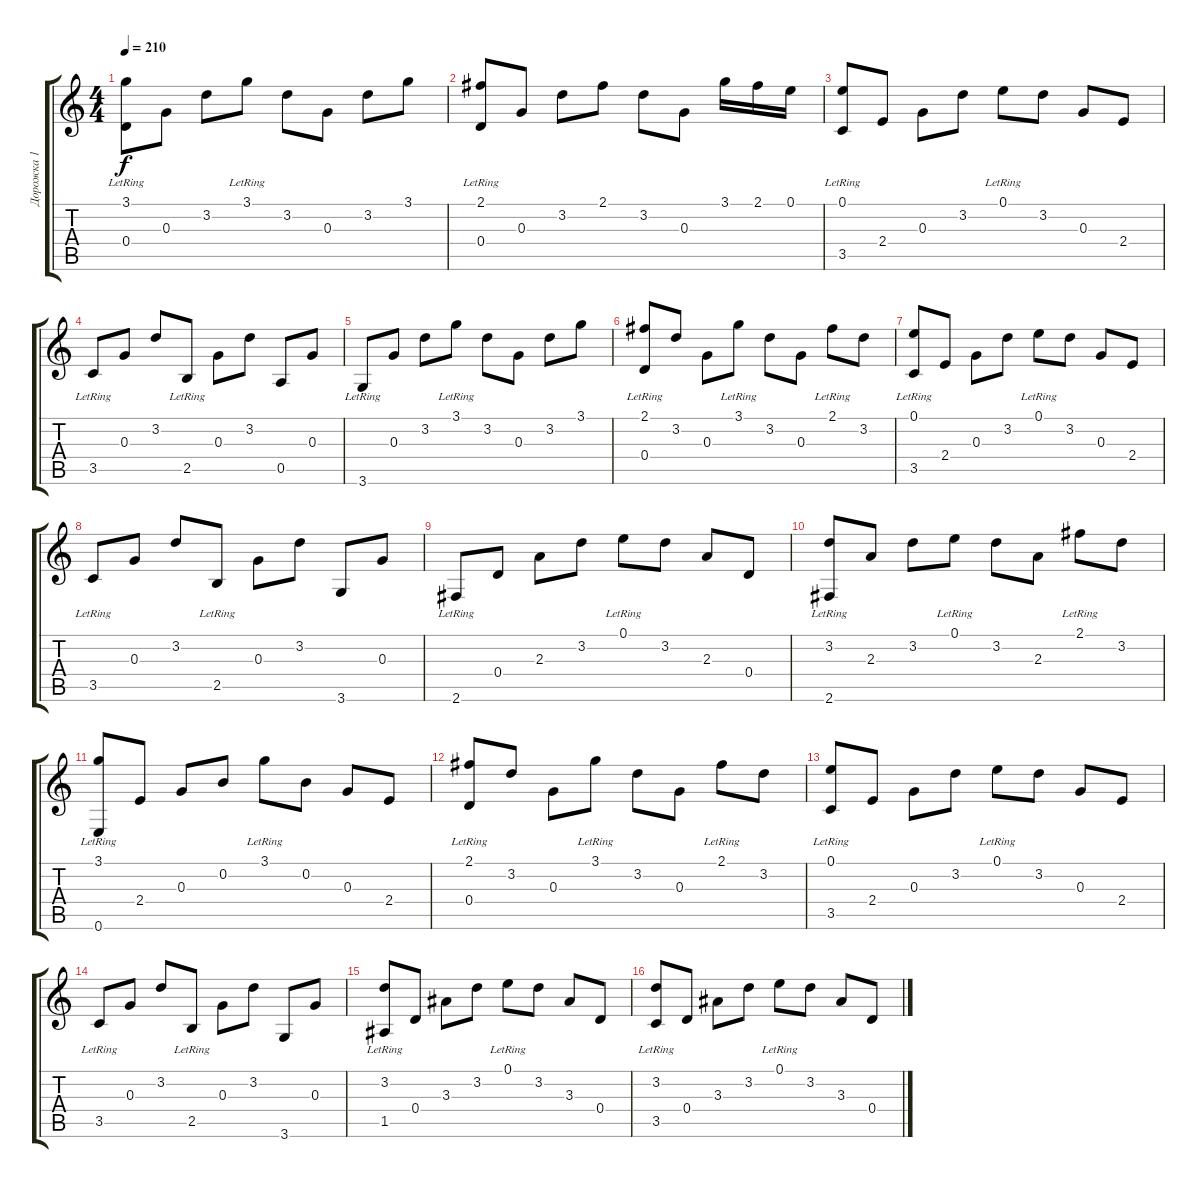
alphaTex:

\track ("Дорожка 1" "Дорожка 1") {instrument acousticguitarsteel}
\staff {score tabs}
\tuning (E4 B3 G3 D3 A2 E2) {hide}
\ts (4 4)
\tempo 210
\clef g2
\ks c
(3.1{lr} 0.4{lr}).8{dy f instrument acousticguitarsteel} 0.3.8 3.2.8 3.1{lr}.8 3.2.8 0.3.8 3.2.8 3.1.8 |
(2.1{lr} 0.4{lr}).8 0.3.8 3.2.8 2.1.8 3.2.8 0.3.8 3.1.16 2.1.16 0.1.16 |
(0.1{lr} 3.5{lr}).8 2.4.8 0.3.8 3.2.8 0.1{lr}.8 3.2.8 0.3.8 2.4.8 |
3.5{lr}.8 0.3.8 3.2.8 2.5{lr}.8 0.3.8 3.2.8 0.5.8 0.3.8 |
3.6{lr}.8 0.3.8 3.2.8 3.1{lr}.8 3.2.8 0.3.8 3.2.8 3.1.8 |
(2.1{lr} 0.4{lr}).8 3.2.8 0.3.8 3.1{lr}.8 3.2.8 0.3.8 2.1{lr}.8 3.2.8 |
(0.1{lr} 3.5{lr}).8 2.4.8 0.3.8 3.2.8 0.1{lr}.8 3.2.8 0.3.8 2.4.8 |
3.5{lr}.8 0.3.8 3.2.8 2.5{lr}.8 0.3.8 3.2.8 3.6.8 0.3.8 |
2.6{lr}.8 0.4.8 2.3.8 3.2.8 0.1{lr}.8 3.2.8 2.3.8 0.4.8 |
(3.2{lr} 2.6{lr}).8 2.3.8 3.2.8 0.1{lr}.8 3.2.8 2.3.8 2.1{lr}.8 3.2.8 |
(3.1{lr} 0.6{lr}).8 2.4.8 0.3.8 0.2.8 3.1{lr}.8 0.2.8 0.3.8 2.4.8 |
(2.1{lr} 0.4{lr}).8 3.2.8 0.3.8 3.1{lr}.8 3.2.8 0.3.8 2.1{lr}.8 3.2.8 |
(0.1{lr} 3.5{lr}).8 2.4.8 0.3.8 3.2.8 0.1{lr}.8 3.2.8 0.3.8 2.4.8 |
3.5{lr}.8 0.3.8 3.2.8 2.5{lr}.8 0.3.8 3.2.8 3.6.8 0.3.8 |
(3.2{lr} 1.5{lr}).8 0.4.8 3.3.8 3.2.8 0.1{lr}.8 3.2.8 3.3.8 0.4.8 |
(3.2{lr} 3.5{lr}).8 0.4.8 3.3.8 3.2.8 0.1{lr}.8 3.2.8 3.3.8 0.4.8
